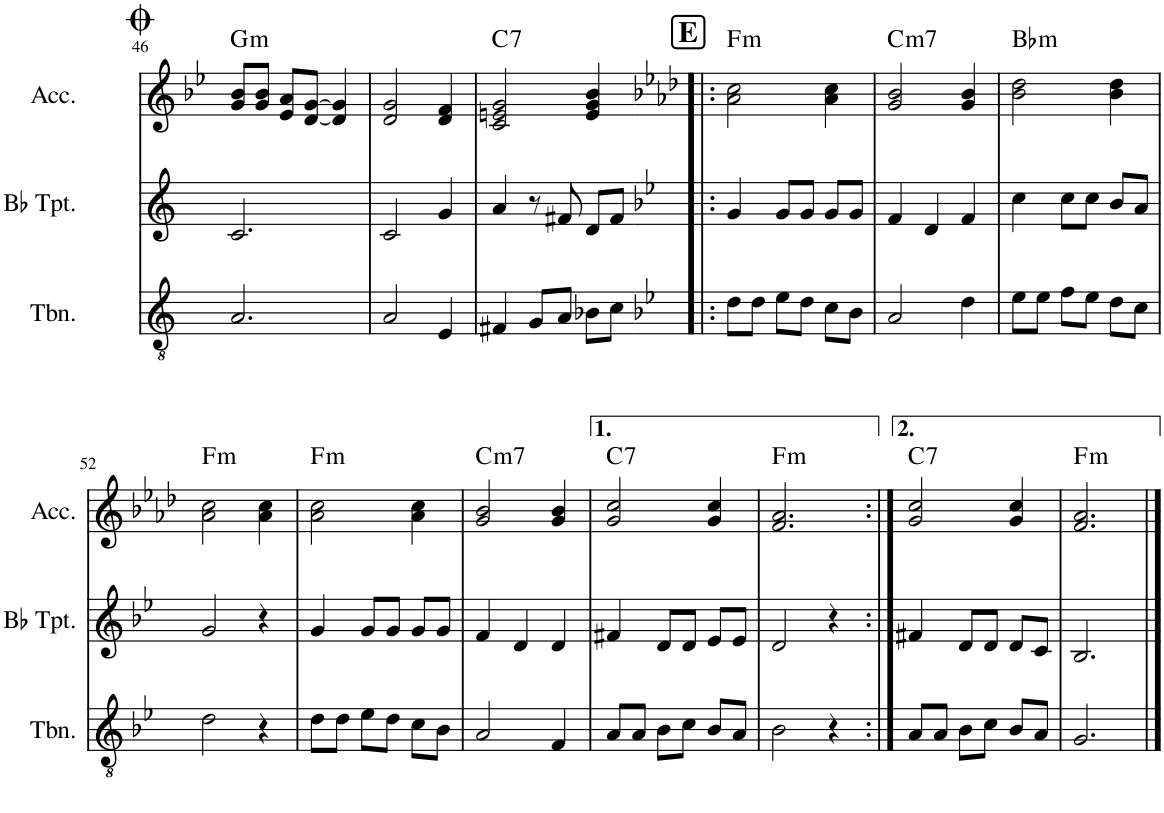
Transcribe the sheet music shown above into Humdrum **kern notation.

**kern	**kern	**kern	**harte
*part3	*part2	*part1	*part1
*staff3	*staff2	*staff1	*
*I"Trombone	*I"Bb Trumpet	*I"Accordion	*
*I'Tbn.	*I'Bb Tpt.	*I'Acc.	*
!!LO:PB:g=z
*clefGv2	*clefG2	*clefG2	*
*Trd1c2	*Trd1c2	*	*
*k[]	*k[]	*k[b-e-]	*
*M3/4	*M3/4	*M3/4	*
=46	=46	=46	=46
!	!	!	!LO:H:kt=m
2.A/	2.c/	8g/ 8b-/L	G:min
.	.	8g/ 8b-/J	.
.	.	8e-/ 8a/L	.
.	.	[8d/ [8g/J	.
.	.	4d/] 4g/]	.
=47	=47	=47	=47
2A/	2c/	2d/ 2g/	.
4E/	4g/	4d/ 4f/	.
=48	=48	=48	=48
!	!	!	!LO:H:kt=7
4F#X/	4a/	2c/ 2en/ 2g/	C:7
8G/L	8r	.	.
8A/J	8f#X/	.	.
8B-X\L	8d/L	4e/ 4g/ 4b-/	.
8c\J	8f#/J	.	.
!!LO:REH:place=s1:a:B:cj:fs=14:t=E
=49!|:	=49!|:	=49!|:	=49!|:
*k[b-e-]	*k[b-e-]	*k[b-e-a-d-]	*
!	!	!	!LO:H:kt=m
8d\L	4g/	2a-\ 2cc\	F:min
8d\J	.	.	.
8e-\L	8g/L	.	.
8d\J	8g/J	.	.
8c\L	8g/L	4a-\ 4cc\	.
8B-\J	8g/J	.	.
=50	=50	=50	=50
!	!	!	!LO:H:kt=m7
2A/	4f/	2g/ 2b-/	C:min7
.	4d/	.	.
4d\	4f/	4g/ 4b-/	.
=51	=51	=51	=51
!	!	!	!LO:H:kt=m
8e-\L	4cc\	2b-\ 2dd-\	Bb:min
8e-\J	.	.	.
8f\L	8cc\L	.	.
8e-\J	8cc\J	.	.
8d\L	8b-/L	4b-\ 4dd-\	.
8c\J	8a/J	.	.
!!LO:LB:g=z
=52	=52	=52	=52
!	!	!	!LO:H:kt=m
2d\	2g/	2a-\ 2cc\	F:min
4r	4r	4a-\ 4cc\	.
=53	=53	=53	=53
!	!	!	!LO:H:kt=m
8d\L	4g/	2a-\ 2cc\	F:min
8d\J	.	.	.
8e-\L	8g/L	.	.
8d\J	8g/J	.	.
8c\L	8g/L	4a-\ 4cc\	.
8B-\J	8g/J	.	.
=54	=54	=54	=54
!	!	!	!LO:H:kt=m7
2A/	4f/	2g/ 2b-/	C:min7
.	4d/	.	.
4F/	4d/	4g/ 4b-/	.
=55	=55	=55	=55
!	!	!	!LO:H:kt=7
8A/L	4f#X/	2g/ 2cc/	C:7
8A/J	.	.	.
8B-\L	8d/L	.	.
8c\J	8d/J	.	.
8B-/L	8e-/L	4g/ 4cc/	.
8A/J	8e-/J	.	.
=56	=56	=56	=56
!	!	!	!LO:H:kt=m
2B-\	2d/	2.f/ 2.a-/	F:min
4r	4r	.	.
=57:|!	=57:|!	=57:|!	=57:|!
!	!	!	!LO:H:kt=7
8A/L	4f#X/	2g/ 2cc/	C:7
8A/J	.	.	.
8B-\L	8d/L	.	.
8c\J	8d/J	.	.
8B-/L	8d/L	4g/ 4cc/	.
8A/J	8c/J	.	.
=58	=58	=58	=58
!	!	!	!LO:H:kt=m
2.G/	2.B-/	2.f/ 2.a-/	F:min
==	==	==	==
*-	*-	*-	*-
